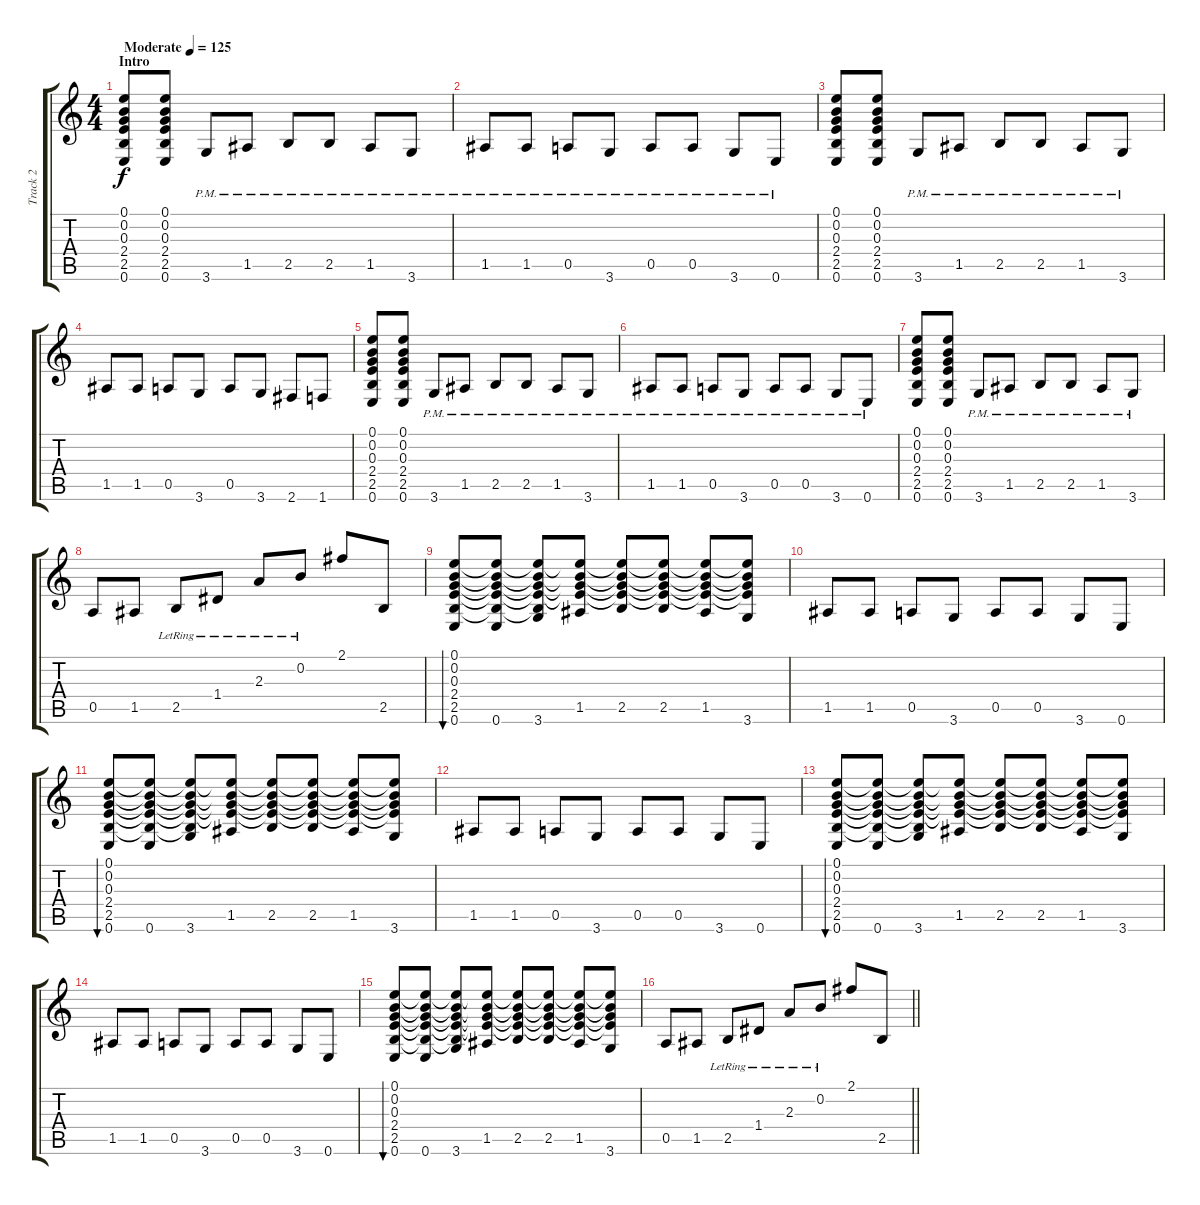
\track ("Track 2" "Track 2") {instrument overdrivenguitar}
\staff {score tabs}
\tuning (E4 B3 G3 D3 A2 E2) {hide}
\ts (4 4)
\section ("" "Intro")
\tempo (125 "Moderate")
\clef g2
\ks c
(0.1 0.2 0.3 2.4 2.5 0.6).8{dy f instrument overdrivenguitar} (0.1 0.2 0.3 2.4 2.5 0.6).8 3.6{pm}.8 1.5{pm}.8 2.5{pm}.8 2.5{pm}.8 1.5{pm}.8 3.6{pm}.8 |
1.5{pm}.8 1.5{pm}.8 0.5{pm}.8 3.6{pm}.8 0.5{pm}.8 0.5{pm}.8 3.6{pm}.8 0.6{pm}.8 |
(0.1 0.2 0.3 2.4 2.5 0.6).8 (0.1 0.2 0.3 2.4 2.5 0.6).8 3.6{pm}.8 1.5{pm}.8 2.5{pm}.8 2.5{pm}.8 1.5{pm}.8 3.6{pm}.8 |
1.5.8 1.5.8 0.5.8 3.6.8 0.5.8 3.6.8 2.6.8 1.6.8 |
(0.1 0.2 0.3 2.4 2.5 0.6).8 (0.1 0.2 0.3 2.4 2.5 0.6).8 3.6{pm}.8 1.5{pm}.8 2.5{pm}.8 2.5{pm}.8 1.5{pm}.8 3.6{pm}.8 |
1.5{pm}.8 1.5{pm}.8 0.5{pm}.8 3.6{pm}.8 0.5{pm}.8 0.5{pm}.8 3.6{pm}.8 0.6{pm}.8 |
(0.1 0.2 0.3 2.4 2.5 0.6).8 (0.1 0.2 0.3 2.4 2.5 0.6).8 3.6{pm}.8 1.5{pm}.8 2.5{pm}.8 2.5{pm}.8 1.5{pm}.8 3.6{pm}.8 |
0.5.8 1.5.8 2.5{lr}.8 1.4{lr}.8 2.3{lr}.8 0.2{lr}.8 2.1.8 2.5.8 |
(0.1 0.2 0.3 2.4 2.5 0.6).8{bu 240} (0.1{t} 0.2{t} 0.3{t} 2.4{t} 2.5{t} 0.6).8 (0.1{t} 0.2{t} 0.3{t} 2.4{t} 2.5{t} 3.6).8 (0.1{t} 0.2{t} 0.3{t} 2.4{t} 1.5).8 (0.1{t} 0.2{t} 0.3{t} 2.4{t} 2.5).8 (0.1{t} 0.2{t} 0.3{t} 2.4{t} 2.5).8 (0.1{t} 0.2{t} 0.3{t} 2.4{t} 1.5).8 (0.1{t} 0.2{t} 0.3{t} 2.4{t} 3.6).8 |
1.5.8 1.5.8 0.5.8 3.6.8 0.5.8 0.5.8 3.6.8 0.6.8 |
(0.1 0.2 0.3 2.4 2.5 0.6).8{bu 240} (0.1{t} 0.2{t} 0.3{t} 2.4{t} 2.5{t} 0.6).8 (0.1{t} 0.2{t} 0.3{t} 2.4{t} 2.5{t} 3.6).8 (0.1{t} 0.2{t} 0.3{t} 2.4{t} 1.5).8 (0.1{t} 0.2{t} 0.3{t} 2.4{t} 2.5).8 (0.1{t} 0.2{t} 0.3{t} 2.4{t} 2.5).8 (0.1{t} 0.2{t} 0.3{t} 2.4{t} 1.5).8 (0.1{t} 0.2{t} 0.3{t} 2.4{t} 3.6).8 |
1.5.8 1.5.8 0.5.8 3.6.8 0.5.8 0.5.8 3.6.8 0.6.8 |
(0.1 0.2 0.3 2.4 2.5 0.6).8{bu 240} (0.1{t} 0.2{t} 0.3{t} 2.4{t} 2.5{t} 0.6).8 (0.1{t} 0.2{t} 0.3{t} 2.4{t} 2.5{t} 3.6).8 (0.1{t} 0.2{t} 0.3{t} 2.4{t} 1.5).8 (0.1{t} 0.2{t} 0.3{t} 2.4{t} 2.5).8 (0.1{t} 0.2{t} 0.3{t} 2.4{t} 2.5).8 (0.1{t} 0.2{t} 0.3{t} 2.4{t} 1.5).8 (0.1{t} 0.2{t} 0.3{t} 2.4{t} 3.6).8 |
1.5.8 1.5.8 0.5.8 3.6.8 0.5.8 0.5.8 3.6.8 0.6.8 |
(0.1 0.2 0.3 2.4 2.5 0.6).8{bu 240} (0.1{t} 0.2{t} 0.3{t} 2.4{t} 2.5{t} 0.6).8 (0.1{t} 0.2{t} 0.3{t} 2.4{t} 2.5{t} 3.6).8 (0.1{t} 0.2{t} 0.3{t} 2.4{t} 1.5).8 (0.1{t} 0.2{t} 0.3{t} 2.4{t} 2.5).8 (0.1{t} 0.2{t} 0.3{t} 2.4{t} 2.5).8 (0.1{t} 0.2{t} 0.3{t} 2.4{t} 1.5).8 (0.1{t} 0.2{t} 0.3{t} 2.4{t} 3.6).8 |
\barLineRight lightlight
0.5.8 1.5.8 2.5{lr}.8 1.4{lr}.8 2.3{lr}.8 0.2{lr}.8 2.1.8 2.5.8
